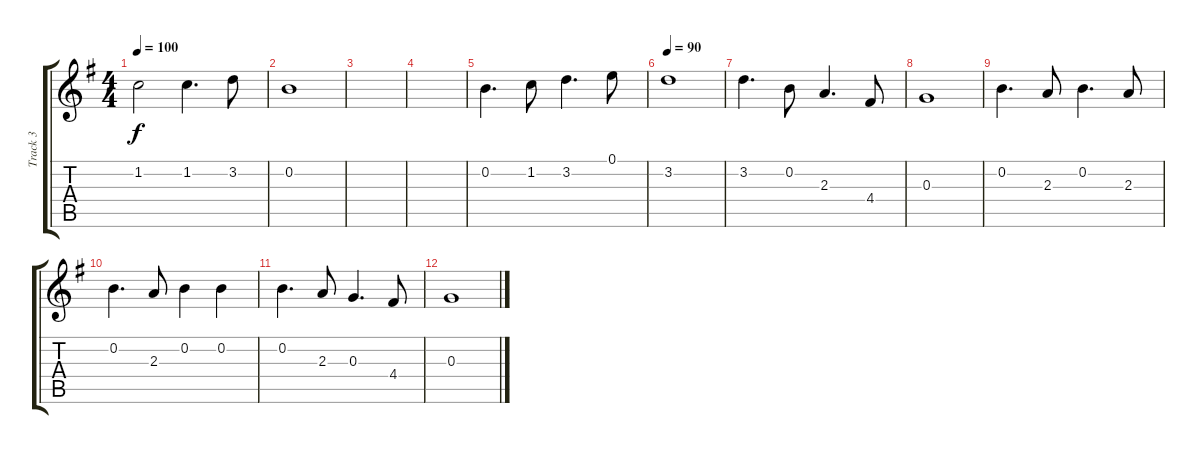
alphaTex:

\track ("Track 3" "Track 3") {instrument acousticguitarnylon}
\staff {score tabs}
\tuning (E4 B3 G3 D3 A2 E2) {hide}
\ts (4 4)
\tempo 100
\clef g2
\ks g
1.2.2{dy f} 1.2.4{d} 3.2.8 |
0.2.1 |
|
|
0.2.4{d} 1.2.8 3.2.4{d} 0.1.8 |
\tempo 90
3.2.1 |
3.2.4{d} 0.2.8 2.3.4{d} 4.4.8 |
0.3.1 |
0.2.4{d} 2.3.8 0.2.4{d} 2.3.8 |
0.2.4{d} 2.3.8 0.2.4 0.2.4 |
0.2.4{d} 2.3.8 0.3.4{d} 4.4.8 |
0.3.1
